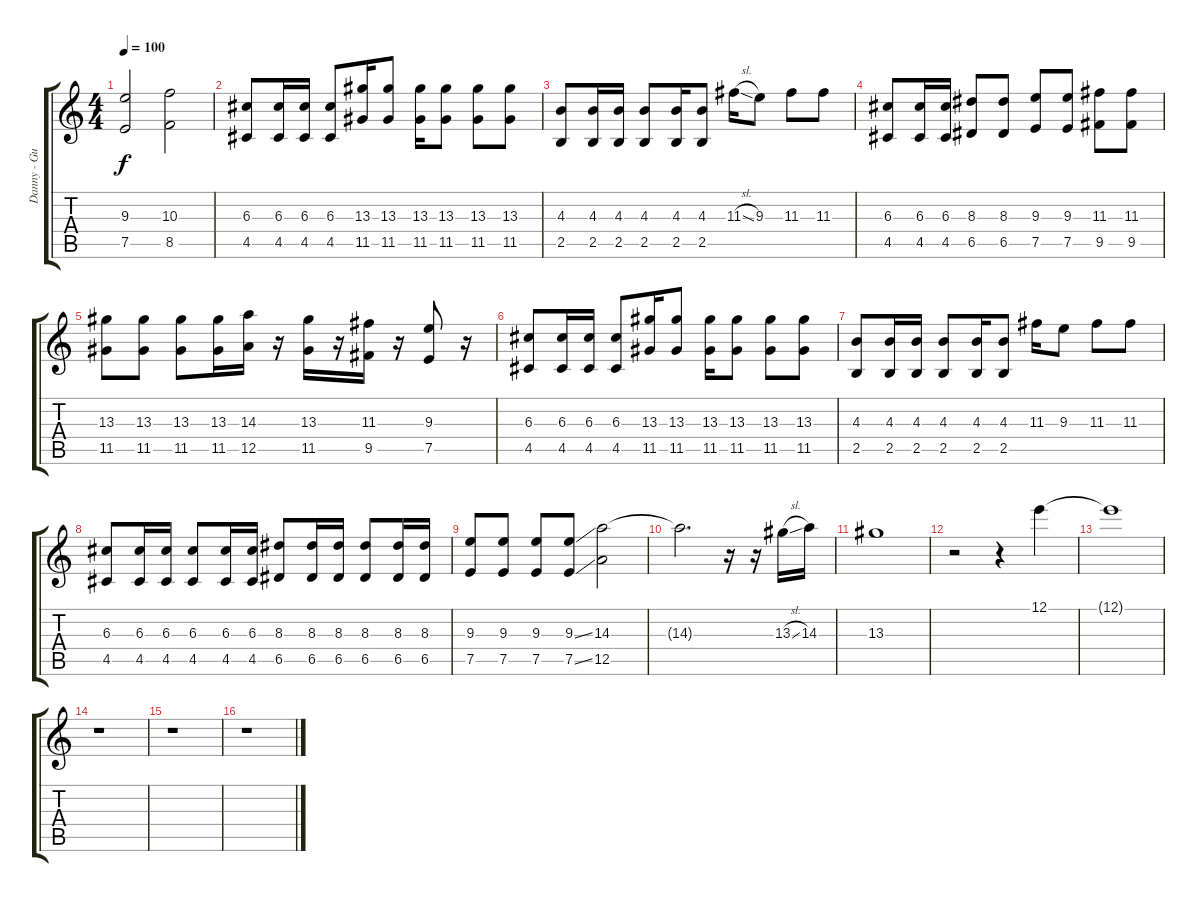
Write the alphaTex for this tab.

\track ("Danny - Guitar" "Danny - Gu") {instrument overdrivenguitar}
\staff {score tabs}
\tuning (E4 B3 G3 D3 A2 E2) {hide}
\ts (4 4)
\tempo 100
\clef g2
\ks c
(9.3{t} 7.5{t}).2{dy f} (10.3 8.5).2 |
(6.3 4.5).8 (6.3 4.5).16 (6.3 4.5).16 (6.3 4.5).8 (13.3 11.5).16 (13.3 11.5).8 (13.3 11.5).16 (13.3 11.5).8 (13.3 11.5).8 (13.3 11.5).8 |
(4.3 2.5).8 (4.3 2.5).16 (4.3 2.5).16 (4.3 2.5).8 (4.3 2.5).16 (4.3 2.5).8 11.3{sl}.16 9.3.8 11.3.8 11.3.8 |
(6.3 4.5).8 (6.3 4.5).16 (6.3 4.5).16 (8.3 6.5).8 (8.3 6.5).8 (9.3 7.5).8 (9.3 7.5).8 (11.3 9.5).8 (11.3 9.5).8 |
(13.3 11.5).8 (13.3 11.5).8 (13.3 11.5).8 (13.3 11.5).16 (14.3 12.5).16 r.16 (13.3 11.5).16 r.16 (11.3 9.5).16 r.16 (9.3 7.5).8 r.16 |
(6.3 4.5).8 (6.3 4.5).16 (6.3 4.5).16 (6.3 4.5).8 (13.3 11.5).16 (13.3 11.5).8 (13.3 11.5).16 (13.3 11.5).8 (13.3 11.5).8 (13.3 11.5).8 |
(4.3 2.5).8 (4.3 2.5).16 (4.3 2.5).16 (4.3 2.5).8 (4.3 2.5).16 (4.3 2.5).8 11.3.16 9.3.8 11.3.8 11.3.8 |
(6.3 4.5).8 (6.3 4.5).16 (6.3 4.5).16 (6.3 4.5).8 (6.3 4.5).16 (6.3 4.5).16 (8.3 6.5).8 (8.3 6.5).16 (8.3 6.5).16 (8.3 6.5).8 (8.3 6.5).16 (8.3 6.5).16 |
(9.3 7.5).8 (9.3 7.5).8 (9.3 7.5).8 (9.3{ss} 7.5{ss}).8 (14.3 12.5).2 |
14.3{t}.2{d} r.16 r.16 13.3{sl}.16 14.3.16 |
13.3.1 |
r.2 r.4 12.1.4 |
12.1{t}.1 |
r.1 |
r.1 |
r.1
